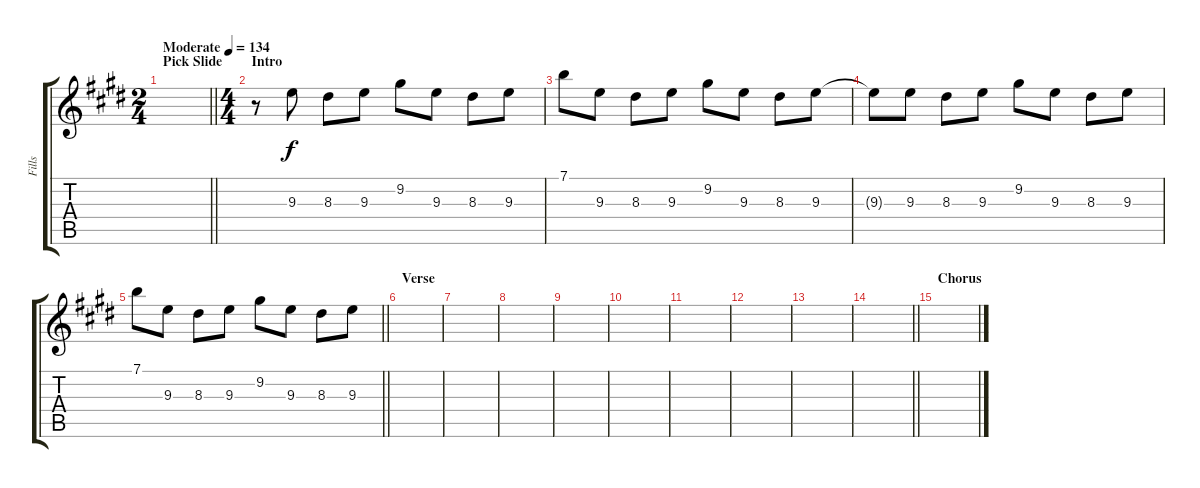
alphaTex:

\track ("Fills" "Fills") {instrument overdrivenguitar}
\staff {score tabs}
\tuning (E4 B3 G3 D3 A2 E2) {hide}
\ts (2 4)
\section ("" "Pick Slide")
\tempo (134 "Moderate")
\clef g2
\barLineRight lightlight
\ks e
|
\ts (4 4)
\section ("" "Intro")
r.8 9.3.8 8.3.8 9.3.8 9.2.8 9.3.8 8.3.8 9.3.8 |
7.1.8 9.3.8 8.3.8 9.3.8 9.2.8 9.3.8 8.3.8 9.3.8 |
9.3{t}.8 9.3.8 8.3.8 9.3.8 9.2.8 9.3.8 8.3.8 9.3.8 |
\barLineRight lightlight
7.1.8 9.3.8 8.3.8 9.3.8 9.2.8 9.3.8 8.3.8 9.3.8 |
\section ("" "Verse")
|
|
|
|
|
|
|
|
\barLineRight lightlight
|
\section ("" "Chorus")
